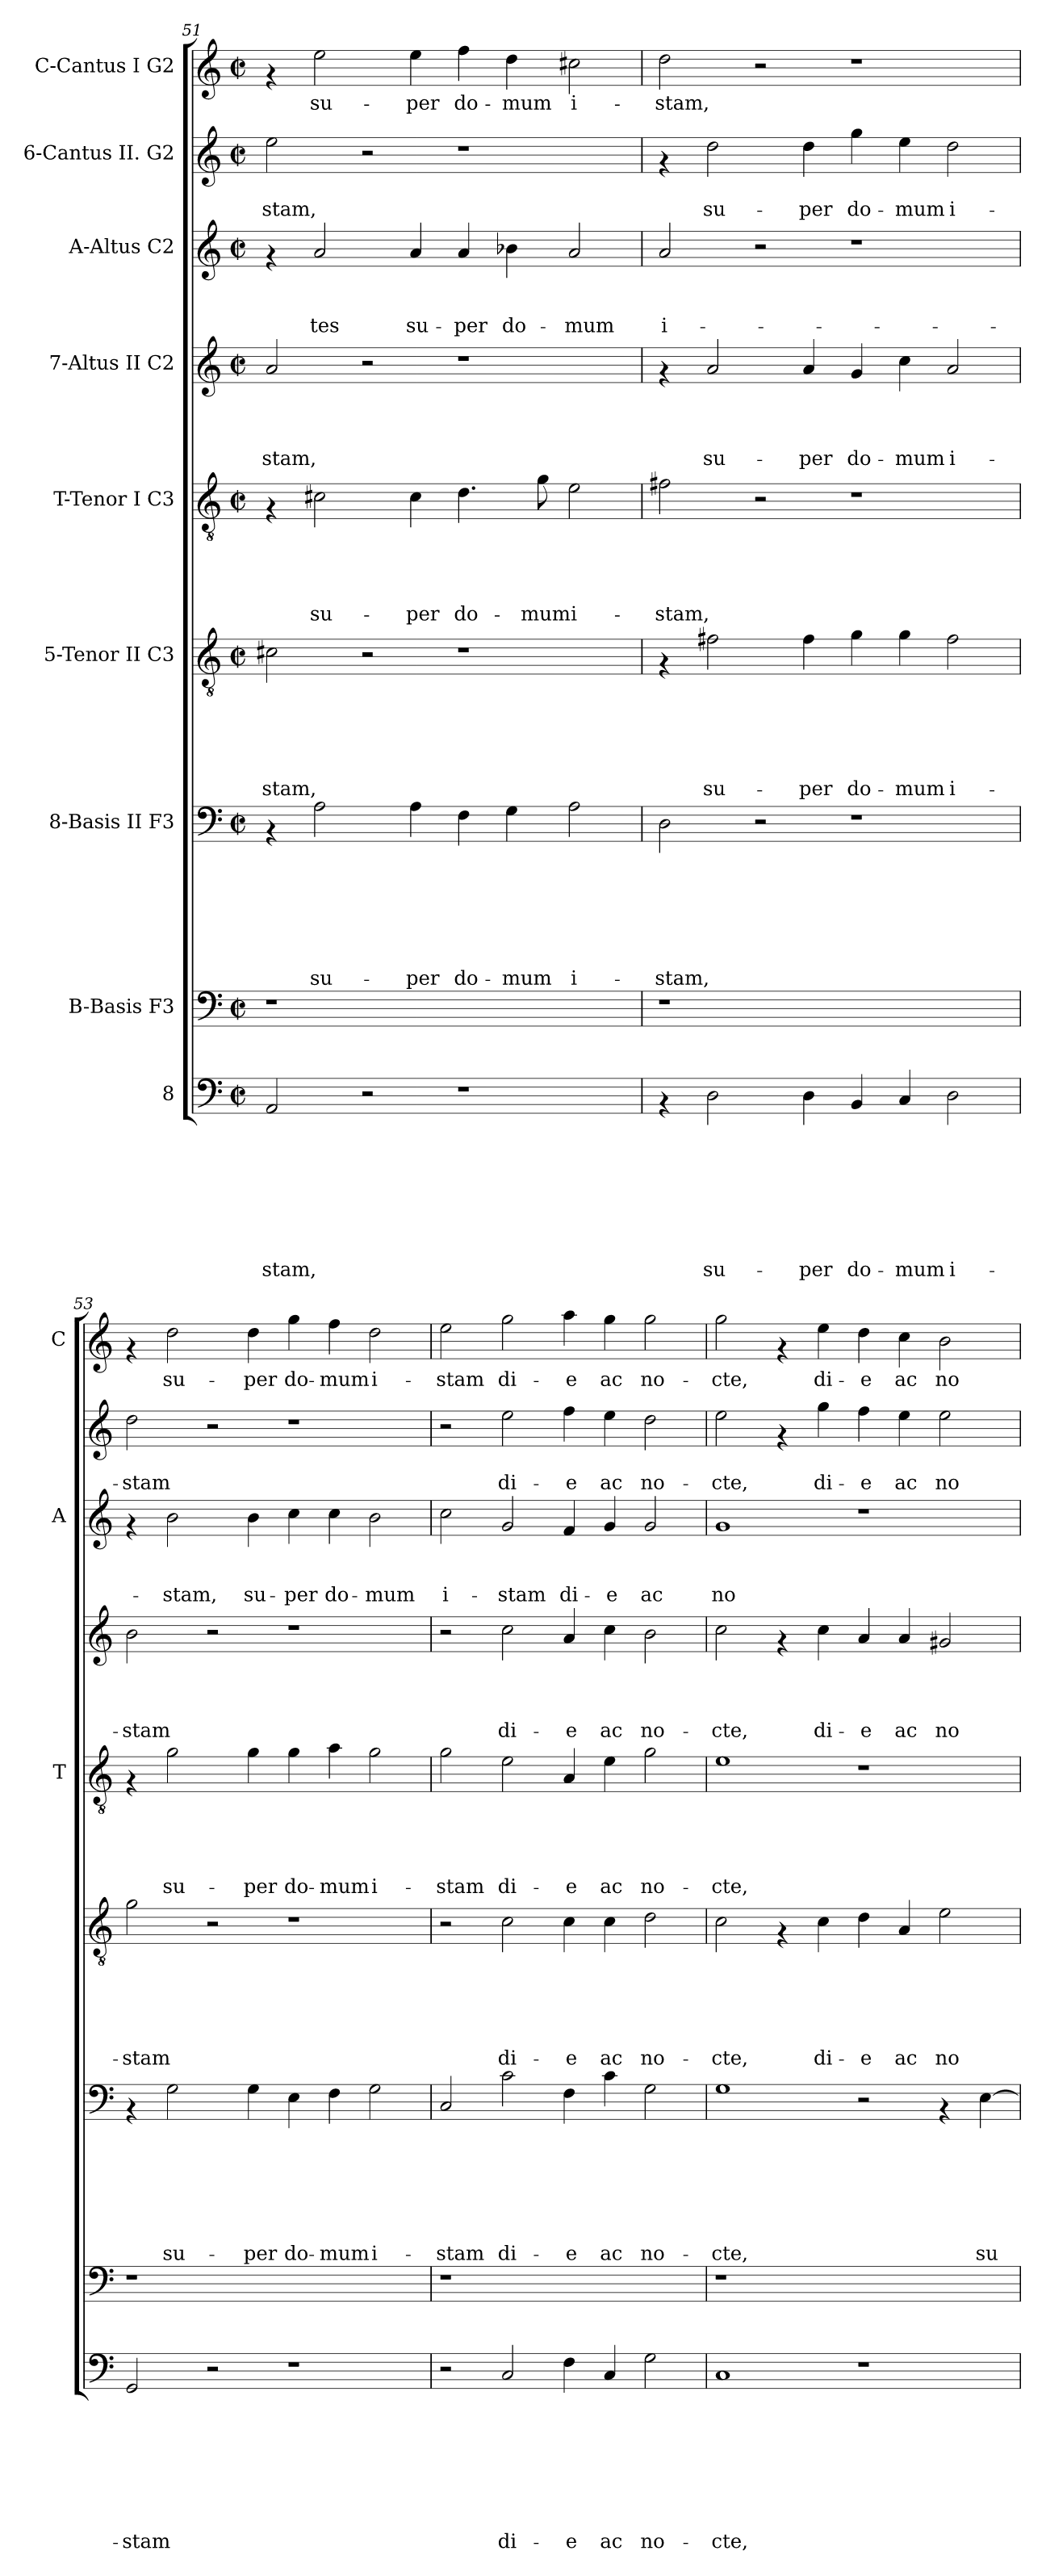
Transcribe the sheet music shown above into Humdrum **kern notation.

**kern	**text	**text	**text	**text	**text	**text	**text	**text	**kern	**kern	**text	**text	**text	**text	**text	**text	**text	**kern	**text	**text	**text	**text	**text	**text	**kern	**text	**text	**text	**text	**text	**kern	**text	**text	**text	**text	**kern	**text	**text	**text	**kern	**text	**text	**kern	**text
*part9	*part9	*part9	*part9	*part9	*part9	*part9	*part9	*part9	*part8	*part7	*part7	*part7	*part7	*part7	*part7	*part7	*part7	*part6	*part6	*part6	*part6	*part6	*part6	*part6	*part5	*part5	*part5	*part5	*part5	*part5	*part4	*part4	*part4	*part4	*part4	*part3	*part3	*part3	*part3	*part2	*part2	*part2	*part1	*part1
*staff9	*staff9	*staff9	*staff9	*staff9	*staff9	*staff9	*staff9	*staff9	*staff8	*staff7	*staff7	*staff7	*staff7	*staff7	*staff7	*staff7	*staff7	*staff6	*staff6	*staff6	*staff6	*staff6	*staff6	*staff6	*staff5	*staff5	*staff5	*staff5	*staff5	*staff5	*staff4	*staff4	*staff4	*staff4	*staff4	*staff3	*staff3	*staff3	*staff3	*staff2	*staff2	*staff2	*staff1	*staff1
*I"8	*	*	*	*	*	*	*	*	*I"B-Basis F3	*I"8-Basis II F3	*	*	*	*	*	*	*	*I"5-Tenor II C3	*	*	*	*	*	*	*I"T-Tenor I C3	*	*	*	*	*	*I"7-Altus II C2	*	*	*	*	*I"A-Altus C2	*	*	*	*I"6-Cantus II. G2	*	*	*I"C-Cantus I G2	*
*	*	*	*	*	*	*	*	*	*	*	*	*	*	*	*	*	*	*	*	*	*	*	*	*	*I'T	*	*	*	*	*	*	*	*	*	*	*I'A	*	*	*	*	*	*	*I'C	*
!!LO:PB:g=z
*clefF4	*	*	*	*	*	*	*	*	*clefF4	*clefF4	*	*	*	*	*	*	*	*clefGv2	*	*	*	*	*	*	*clefGv2	*	*	*	*	*	*clefG2	*	*	*	*	*clefG2	*	*	*	*clefG2	*	*	*clefG2	*
*k[]	*	*	*	*	*	*	*	*	*k[]	*k[]	*	*	*	*	*	*	*	*k[]	*	*	*	*	*	*	*k[]	*	*	*	*	*	*k[]	*	*	*	*	*k[]	*	*	*	*k[]	*	*	*k[]	*
*C:	*	*	*	*	*	*	*	*	*C:	*C:	*	*	*	*	*	*	*	*C:	*	*	*	*	*	*	*C:	*	*	*	*	*	*C:	*	*	*	*	*C:	*	*	*	*C:	*	*	*C:	*
*M2/2	*	*	*	*	*	*	*	*	*M2/2	*M2/2	*	*	*	*	*	*	*	*M2/2	*	*	*	*	*	*	*M2/2	*	*	*	*	*	*M2/2	*	*	*	*	*M2/2	*	*	*	*M2/2	*	*	*M2/2	*
*met(c|)	*	*	*	*	*	*	*	*	*met(c|)	*met(c|)	*	*	*	*	*	*	*	*met(c|)	*	*	*	*	*	*	*met(c|)	*	*	*	*	*	*met(c|)	*	*	*	*	*met(c|)	*	*	*	*met(c|)	*	*	*met(c|)	*
=51	=51	=51	=51	=51	=51	=51	=51	=51	=51	=51	=51	=51	=51	=51	=51	=51	=51	=51	=51	=51	=51	=51	=51	=51	=51	=51	=51	=51	=51	=51	=51	=51	=51	=51	=51	=51	=51	=51	=51	=51	=51	=51	=51	=51
!	!	!	!	!	!	!	!	!LO:LY:b	!	!	!	!	!	!	!	!	!	!	!	!	!	!	!	!LO:LY:b	!	!	!	!	!	!	!	!	!	!	!LO:LY:b	!	!	!	!	!	!	!LO:LY:b	!	!
2AA/	.	.	.	.	.	.	.	-stam,	1r	4rAA	.	.	.	.	.	.	.	2c#X\	.	.	.	.	.	-stam,	4rF	.	.	.	.	.	2a/	.	.	.	-stam,	4rf	.	.	.	2ee\	.	-stam,	4rf	.
!	!	!	!	!	!	!	!	!	!	!	!	!	!	!	!	!	!LO:LY:b	!	!	!	!	!	!	!	!	!	!	!	!	!LO:LY:b	!	!	!	!	!	!	!	!	!LO:LY:b	!	!	!	!	!LO:LY:b
.	.	.	.	.	.	.	.	.	.	2A\	.	.	.	.	.	.	su-	.	.	.	.	.	.	.	2c#X\	.	.	.	.	su-	.	.	.	.	.	2a/	.	.	-tes	.	.	.	2ee\	su-
2r	.	.	.	.	.	.	.	.	.	.	.	.	.	.	.	.	.	2r	.	.	.	.	.	.	.	.	.	.	.	.	2r	.	.	.	.	.	.	.	.	2r	.	.	.	.
!	!	!	!	!	!	!	!	!	!	!	!	!	!	!	!	!	!LO:LY:b	!	!	!	!	!	!	!	!	!	!	!	!	!LO:LY:b	!	!	!	!	!	!	!	!	!LO:LY:b	!	!	!	!	!LO:LY:b
.	.	.	.	.	.	.	.	.	.	4A\	.	.	.	.	.	.	-per	.	.	.	.	.	.	.	4c#\	.	.	.	.	-per	.	.	.	.	.	4a/	.	.	su-	.	.	.	4ee\	-per
!	!	!	!	!	!	!	!	!	!	!	!	!	!	!	!	!	!LO:LY:b	!	!	!	!	!	!	!	!	!	!	!	!	!LO:LY:b	!	!	!	!	!	!	!	!	!LO:LY:b	!	!	!	!	!LO:LY:b
1r	.	.	.	.	.	.	.	.	1ryy	4F\	.	.	.	.	.	.	do-	1r	.	.	.	.	.	.	4.d\	.	.	.	.	do-	1r	.	.	.	.	4a/	.	.	-per	1r	.	.	4ff\	do-
!	!	!	!	!	!	!	!	!	!	!	!	!	!	!	!	!	!LO:LY:b	!	!	!	!	!	!	!	!	!	!	!	!	!	!	!	!	!	!	!	!	!	!LO:LY:b	!	!	!	!	!LO:LY:b
.	.	.	.	.	.	.	.	.	.	4G\	.	.	.	.	.	.	-mum	.	.	.	.	.	.	.	.	.	.	.	.	.	.	.	.	.	.	4b-X\	.	.	do-	.	.	.	4dd\	-mum
!	!	!	!	!	!	!	!	!	!	!	!	!	!	!	!	!	!	!	!	!	!	!	!	!	!	!	!	!	!	!LO:LY:b	!	!	!	!	!	!	!	!	!	!	!	!	!	!
.	.	.	.	.	.	.	.	.	.	.	.	.	.	.	.	.	.	.	.	.	.	.	.	.	8g\	.	.	.	.	-mum	.	.	.	.	.	.	.	.	.	.	.	.	.	.
!	!	!	!	!	!	!	!	!	!	!	!	!	!	!	!	!	!LO:LY:b	!	!	!	!	!	!	!	!	!	!	!	!	!LO:LY:b	!	!	!	!	!	!	!	!	!LO:LY:b	!	!	!	!	!LO:LY:b
.	.	.	.	.	.	.	.	.	.	2A\	.	.	.	.	.	.	i-	.	.	.	.	.	.	.	2e\	.	.	.	.	i-	.	.	.	.	.	2a/	.	.	-mum	.	.	.	2cc#X\	i-
=52	=52	=52	=52	=52	=52	=52	=52	=52	=52	=52	=52	=52	=52	=52	=52	=52	=52	=52	=52	=52	=52	=52	=52	=52	=52	=52	=52	=52	=52	=52	=52	=52	=52	=52	=52	=52	=52	=52	=52	=52	=52	=52	=52	=52
!	!	!	!	!	!	!	!	!	!	!	!	!	!	!	!	!	!LO:LY:b	!	!	!	!	!	!	!	!	!	!	!	!	!LO:LY:b	!	!	!	!	!	!	!	!	!LO:LY:b	!	!	!	!	!LO:LY:b
4rAA	.	.	.	.	.	.	.	.	1r	2D\	.	.	.	.	.	.	-stam,	4rF	.	.	.	.	.	.	2f#X\	.	.	.	.	-stam,	4rf	.	.	.	.	2a/	.	.	i-	4rf	.	.	2dd\	-stam,
!	!	!	!	!	!	!	!	!LO:LY:b	!	!	!	!	!	!	!	!	!	!	!	!	!	!	!	!LO:LY:b	!	!	!	!	!	!	!	!	!	!	!LO:LY:b	!	!	!	!	!	!	!LO:LY:b	!	!
2D\	.	.	.	.	.	.	.	su-	.	.	.	.	.	.	.	.	.	2f#X\	.	.	.	.	.	su-	.	.	.	.	.	.	2a/	.	.	.	su-	.	.	.	.	2dd\	.	su-	.	.
.	.	.	.	.	.	.	.	.	.	2r	.	.	.	.	.	.	.	.	.	.	.	.	.	.	2r	.	.	.	.	.	.	.	.	.	.	2r	.	.	.	.	.	.	2r	.
!	!	!	!	!	!	!	!	!LO:LY:b	!	!	!	!	!	!	!	!	!	!	!	!	!	!	!	!LO:LY:b	!	!	!	!	!	!	!	!	!	!	!LO:LY:b	!	!	!	!	!	!	!LO:LY:b	!	!
4D\	.	.	.	.	.	.	.	-per	.	.	.	.	.	.	.	.	.	4f#\	.	.	.	.	.	-per	.	.	.	.	.	.	4a/	.	.	.	-per	.	.	.	.	4dd\	.	-per	.	.
!	!	!	!	!	!	!	!	!LO:LY:b	!	!	!	!	!	!	!	!	!	!	!	!	!	!	!	!LO:LY:b	!	!	!	!	!	!	!	!	!	!	!LO:LY:b	!	!	!	!	!	!	!LO:LY:b	!	!
4BB/	.	.	.	.	.	.	.	do-	1ryy	1r	.	.	.	.	.	.	.	4g\	.	.	.	.	.	do-	1r	.	.	.	.	.	4g/	.	.	.	do-	1r	.	.	.	4gg\	.	do-	1r	.
!	!	!	!	!	!	!	!	!LO:LY:b	!	!	!	!	!	!	!	!	!	!	!	!	!	!	!	!LO:LY:b	!	!	!	!	!	!	!	!	!	!	!LO:LY:b	!	!	!	!	!	!	!LO:LY:b	!	!
4C/	.	.	.	.	.	.	.	-mum	.	.	.	.	.	.	.	.	.	4g\	.	.	.	.	.	-mum	.	.	.	.	.	.	4cc\	.	.	.	-mum	.	.	.	.	4ee\	.	-mum	.	.
!	!	!	!	!	!	!	!	!LO:LY:b	!	!	!	!	!	!	!	!	!	!	!	!	!	!	!	!LO:LY:b	!	!	!	!	!	!	!	!	!	!	!LO:LY:b	!	!	!	!	!	!	!LO:LY:b	!	!
2D\	.	.	.	.	.	.	.	i-	.	.	.	.	.	.	.	.	.	2f#\	.	.	.	.	.	i-	.	.	.	.	.	.	2a/	.	.	.	i-	.	.	.	.	2dd\	.	i-	.	.
=53	=53	=53	=53	=53	=53	=53	=53	=53	=53	=53	=53	=53	=53	=53	=53	=53	=53	=53	=53	=53	=53	=53	=53	=53	=53	=53	=53	=53	=53	=53	=53	=53	=53	=53	=53	=53	=53	=53	=53	=53	=53	=53	=53	=53
!	!	!	!	!	!	!	!	!LO:LY:b	!	!	!	!	!	!	!	!	!	!	!	!	!	!	!	!LO:LY:b	!	!	!	!	!	!	!	!	!	!	!LO:LY:b	!	!	!	!	!	!	!LO:LY:b	!	!
2GG/	.	.	.	.	.	.	.	-stam	1r	4rAA	.	.	.	.	.	.	.	2g\	.	.	.	.	.	-stam	4rF	.	.	.	.	.	2b\	.	.	.	-stam	4rf	.	.	.	2dd\	.	-stam	4rf	.
!	!	!	!	!	!	!	!	!	!	!	!	!	!	!	!	!	!LO:LY:b	!	!	!	!	!	!	!	!	!	!	!	!	!LO:LY:b	!	!	!	!	!	!	!	!	!LO:LY:b	!	!	!	!	!LO:LY:b
.	.	.	.	.	.	.	.	.	.	2G\	.	.	.	.	.	.	su-	.	.	.	.	.	.	.	2g\	.	.	.	.	su-	.	.	.	.	.	2b\	.	.	-stam,	.	.	.	2dd\	su-
2r	.	.	.	.	.	.	.	.	.	.	.	.	.	.	.	.	.	2r	.	.	.	.	.	.	.	.	.	.	.	.	2r	.	.	.	.	.	.	.	.	2r	.	.	.	.
!	!	!	!	!	!	!	!	!	!	!	!	!	!	!	!	!	!LO:LY:b	!	!	!	!	!	!	!	!	!	!	!	!	!LO:LY:b	!	!	!	!	!	!	!	!	!LO:LY:b	!	!	!	!	!LO:LY:b
.	.	.	.	.	.	.	.	.	.	4G\	.	.	.	.	.	.	-per	.	.	.	.	.	.	.	4g\	.	.	.	.	-per	.	.	.	.	.	4b\	.	.	su-	.	.	.	4dd\	-per
!	!	!	!	!	!	!	!	!	!	!	!	!	!	!	!	!	!LO:LY:b	!	!	!	!	!	!	!	!	!	!	!	!	!LO:LY:b	!	!	!	!	!	!	!	!	!LO:LY:b	!	!	!	!	!LO:LY:b
1r	.	.	.	.	.	.	.	.	1ryy	4E\	.	.	.	.	.	.	do-	1r	.	.	.	.	.	.	4g\	.	.	.	.	do-	1r	.	.	.	.	4cc\	.	.	-per	1r	.	.	4gg\	do-
!	!	!	!	!	!	!	!	!	!	!	!	!	!	!	!	!	!LO:LY:b	!	!	!	!	!	!	!	!	!	!	!	!	!LO:LY:b	!	!	!	!	!	!	!	!	!LO:LY:b	!	!	!	!	!LO:LY:b
.	.	.	.	.	.	.	.	.	.	4F\	.	.	.	.	.	.	-mum	.	.	.	.	.	.	.	4a\	.	.	.	.	-mum	.	.	.	.	.	4cc\	.	.	do-	.	.	.	4ff\	-mum
!	!	!	!	!	!	!	!	!	!	!	!	!	!	!	!	!	!LO:LY:b	!	!	!	!	!	!	!	!	!	!	!	!	!LO:LY:b	!	!	!	!	!	!	!	!	!LO:LY:b	!	!	!	!	!LO:LY:b
.	.	.	.	.	.	.	.	.	.	2G\	.	.	.	.	.	.	i-	.	.	.	.	.	.	.	2g\	.	.	.	.	i-	.	.	.	.	.	2b\	.	.	-mum	.	.	.	2dd\	i-
=54	=54	=54	=54	=54	=54	=54	=54	=54	=54	=54	=54	=54	=54	=54	=54	=54	=54	=54	=54	=54	=54	=54	=54	=54	=54	=54	=54	=54	=54	=54	=54	=54	=54	=54	=54	=54	=54	=54	=54	=54	=54	=54	=54	=54
!	!	!	!	!	!	!	!	!	!	!	!	!	!	!	!	!	!LO:LY:b	!	!	!	!	!	!	!	!	!	!	!	!	!LO:LY:b	!	!	!	!	!	!	!	!	!LO:LY:b	!	!	!	!	!LO:LY:b
2r	.	.	.	.	.	.	.	.	1r	2C/	.	.	.	.	.	.	-stam	2r	.	.	.	.	.	.	2g\	.	.	.	.	-stam	2r	.	.	.	.	2cc\	.	.	i-	2r	.	.	2ee\	-stam
!	!	!	!	!	!	!	!	!LO:LY:b	!	!	!	!	!	!	!	!	!LO:LY:b	!	!	!	!	!	!	!LO:LY:b	!	!	!	!	!	!LO:LY:b	!	!	!	!	!LO:LY:b	!	!	!	!LO:LY:b	!	!	!LO:LY:b	!	!LO:LY:b
2C/	.	.	.	.	.	.	.	di-	.	2c\	.	.	.	.	.	.	di-	2c\	.	.	.	.	.	di-	2e\	.	.	.	.	di-	2cc\	.	.	.	di-	2g/	.	.	-stam	2ee\	.	di-	2gg\	di-
!	!	!	!	!	!	!	!	!LO:LY:b	!	!	!	!	!	!	!	!	!LO:LY:b	!	!	!	!	!	!	!LO:LY:b	!	!	!	!	!	!LO:LY:b	!	!	!	!	!LO:LY:b	!	!	!	!LO:LY:b	!	!	!LO:LY:b	!	!LO:LY:b
4F\	.	.	.	.	.	.	.	-e	1ryy	4F\	.	.	.	.	.	.	-e	4c\	.	.	.	.	.	-e	4A/	.	.	.	.	-e	4a/	.	.	.	-e	4f/	.	.	di-	4ff\	.	-e	4aa\	-e
!	!	!	!	!	!	!	!	!LO:LY:b	!	!	!	!	!	!	!	!	!LO:LY:b	!	!	!	!	!	!	!LO:LY:b	!	!	!	!	!	!LO:LY:b	!	!	!	!	!LO:LY:b	!	!	!	!LO:LY:b	!	!	!LO:LY:b	!	!LO:LY:b
4C/	.	.	.	.	.	.	.	ac	.	4c\	.	.	.	.	.	.	ac	4c\	.	.	.	.	.	ac	4e\	.	.	.	.	ac	4cc\	.	.	.	ac	4g/	.	.	-e	4ee\	.	ac	4gg\	ac
!	!	!	!	!	!	!	!	!LO:LY:b	!	!	!	!	!	!	!	!	!LO:LY:b	!	!	!	!	!	!	!LO:LY:b	!	!	!	!	!	!LO:LY:b	!	!	!	!	!LO:LY:b	!	!	!	!LO:LY:b	!	!	!LO:LY:b	!	!LO:LY:b
2G\	.	.	.	.	.	.	.	no-	.	2G\	.	.	.	.	.	.	no-	2d\	.	.	.	.	.	no-	2g\	.	.	.	.	no-	2b\	.	.	.	no-	2g/	.	.	ac	2dd\	.	no-	2gg\	no-
=55	=55	=55	=55	=55	=55	=55	=55	=55	=55	=55	=55	=55	=55	=55	=55	=55	=55	=55	=55	=55	=55	=55	=55	=55	=55	=55	=55	=55	=55	=55	=55	=55	=55	=55	=55	=55	=55	=55	=55	=55	=55	=55	=55	=55
!	!	!	!	!	!	!	!	!LO:LY:b	!	!	!	!	!	!	!	!	!LO:LY:b	!	!	!	!	!	!	!LO:LY:b	!	!	!	!	!	!LO:LY:b	!	!	!	!	!LO:LY:b	!	!	!	!LO:LY:b	!	!	!LO:LY:b	!	!LO:LY:b
1C	.	.	.	.	.	.	.	-cte,	1r	1G	.	.	.	.	.	.	-cte,	2c\	.	.	.	.	.	-cte,	1e	.	.	.	.	-cte,	2cc\	.	.	.	-cte,	1g	.	.	no-	2ee\	.	-cte,	2gg\	-cte,
.	.	.	.	.	.	.	.	.	.	.	.	.	.	.	.	.	.	4rF	.	.	.	.	.	.	.	.	.	.	.	.	4rf	.	.	.	.	.	.	.	.	4rf	.	.	4rf	.
!	!	!	!	!	!	!	!	!	!	!	!	!	!	!	!	!	!	!	!	!	!	!	!	!LO:LY:b	!	!	!	!	!	!	!	!	!	!	!LO:LY:b	!	!	!	!	!	!	!LO:LY:b	!	!LO:LY:b
.	.	.	.	.	.	.	.	.	.	.	.	.	.	.	.	.	.	4c\	.	.	.	.	.	di-	.	.	.	.	.	.	4cc\	.	.	.	di-	.	.	.	.	4gg\	.	di-	4ee\	di-
!	!	!	!	!	!	!	!	!	!	!	!	!	!	!	!	!	!	!	!	!	!	!	!	!LO:LY:b	!	!	!	!	!	!	!	!	!	!	!LO:LY:b	!	!	!	!	!	!	!LO:LY:b	!	!LO:LY:b
1r	.	.	.	.	.	.	.	.	1ryy	2r	.	.	.	.	.	.	.	4d\	.	.	.	.	.	-e	1r	.	.	.	.	.	4a/	.	.	.	-e	1r	.	.	.	4ff\	.	-e	4dd\	-e
!	!	!	!	!	!	!	!	!	!	!	!	!	!	!	!	!	!	!	!	!	!	!	!	!LO:LY:b	!	!	!	!	!	!	!	!	!	!	!LO:LY:b	!	!	!	!	!	!	!LO:LY:b	!	!LO:LY:b
.	.	.	.	.	.	.	.	.	.	.	.	.	.	.	.	.	.	4A/	.	.	.	.	.	ac	.	.	.	.	.	.	4a/	.	.	.	ac	.	.	.	.	4ee\	.	ac	4cc\	ac
!	!	!	!	!	!	!	!	!	!	!	!	!	!	!	!	!	!	!	!	!	!	!	!	!LO:LY:b	!	!	!	!	!	!	!	!	!	!	!LO:LY:b	!	!	!	!	!	!	!LO:LY:b	!	!LO:LY:b
.	.	.	.	.	.	.	.	.	.	4rAA	.	.	.	.	.	.	.	2e\	.	.	.	.	.	no-	.	.	.	.	.	.	2g#X/	.	.	.	no-	.	.	.	.	2ee\	.	no-	2b\	no-
!	!	!	!	!	!	!	!	!	!	!	!	!	!	!	!	!	!LO:LY:b	!	!	!	!	!	!	!	!	!	!	!	!	!	!	!	!	!	!	!	!	!	!	!	!	!	!	!
.	.	.	.	.	.	.	.	.	.	[<4E\	.	.	.	.	.	.	su-	.	.	.	.	.	.	.	.	.	.	.	.	.	.	.	.	.	.	.	.	.	.	.	.	.	.	.
=	=	=	=	=	=	=	=	=	=	=	=	=	=	=	=	=	=	=	=	=	=	=	=	=	=	=	=	=	=	=	=	=	=	=	=	=	=	=	=	=	=	=	=	=
*-	*-	*-	*-	*-	*-	*-	*-	*-	*-	*-	*-	*-	*-	*-	*-	*-	*-	*-	*-	*-	*-	*-	*-	*-	*-	*-	*-	*-	*-	*-	*-	*-	*-	*-	*-	*-	*-	*-	*-	*-	*-	*-	*-	*-
